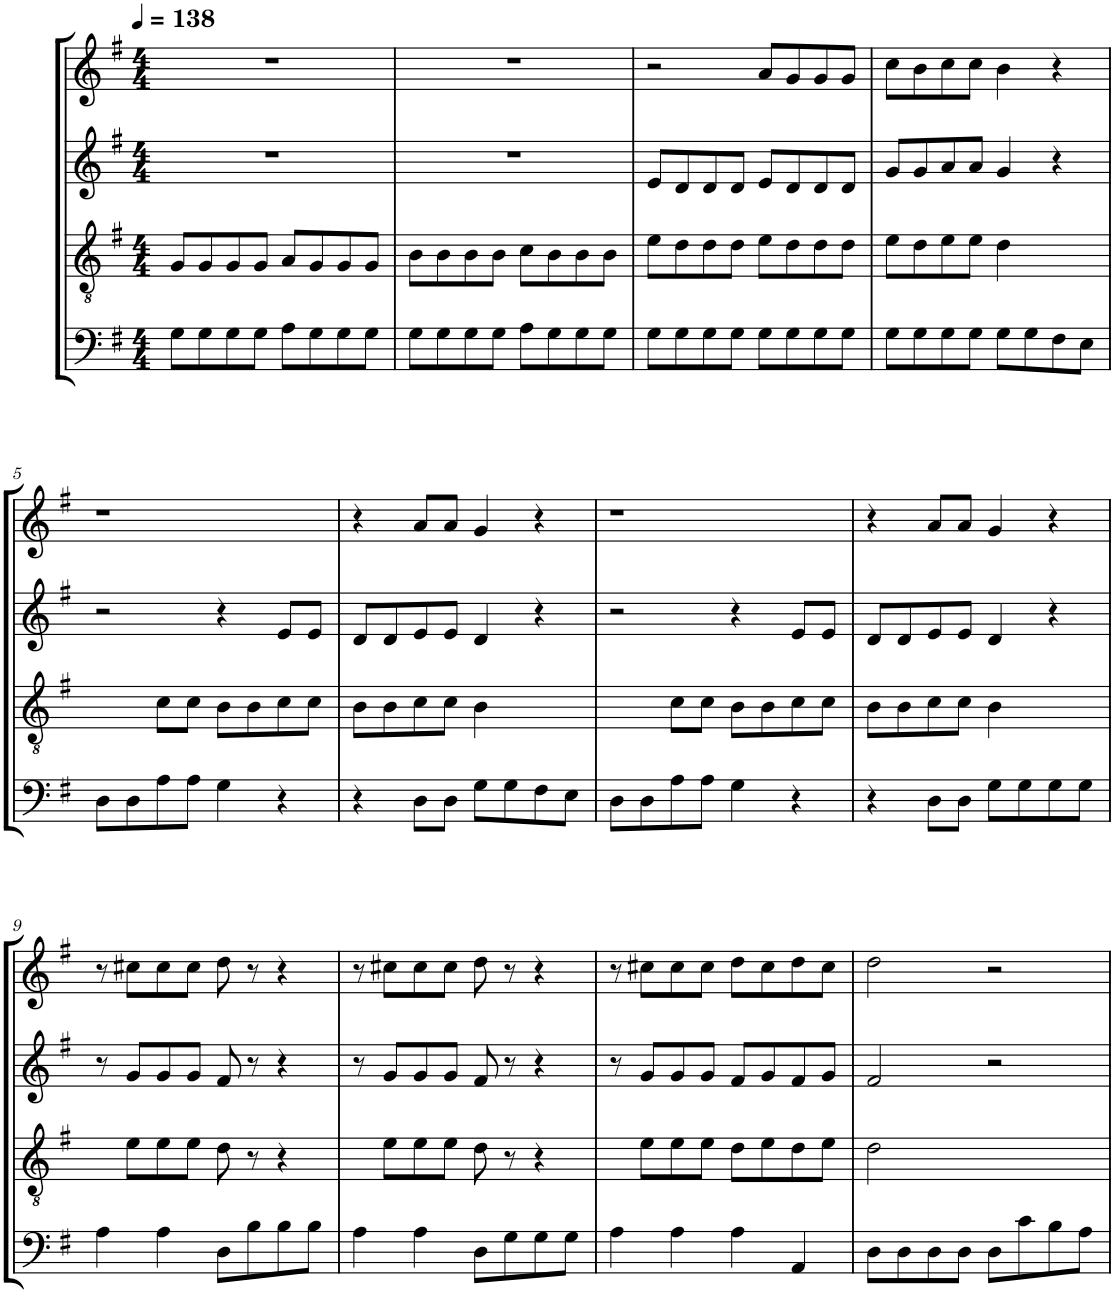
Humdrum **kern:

**kern	**kern	**kern	**kern
*part4	*part3	*part2	*part1
*staff4	*staff3	*staff2	*staff1
*I"Part 4	*I"Part 3	*I"Part 2	*I"Part 1
*clefF4	*clefGv2	*clefG2	*clefG2
*k[f#]	*k[f#]	*k[f#]	*k[f#]
*M4/4	*M4/4	*M4/4	*M4/4
*MM138	*MM138	*MM138	*MM138
=1	=1	=1	=1
8G\L	8G/L	1r	1r
8G\	8G/	.	.
8G\	8G/	.	.
8G\J	8G/J	.	.
8A\L	8A/L	.	.
8G\	8G/	.	.
8G\	8G/	.	.
8G\J	8G/J	.	.
=2	=2	=2	=2
8G\L	8B\L	1r	1r
8G\	8B\	.	.
8G\	8B\	.	.
8G\J	8B\J	.	.
8A\L	8c\L	.	.
8G\	8B\	.	.
8G\	8B\	.	.
8G\J	8B\J	.	.
=3	=3	=3	=3
8G\L	8e\L	8e/L	2r
8G\	8d\	8d/	.
8G\	8d\	8d/	.
8G\J	8d\J	8d/J	.
8G\L	8e\L	8e/L	8a/L
8G\	8d\	8d/	8g/
8G\	8d\	8d/	8g/
8G\J	8d\J	8d/J	8g/J
=4	=4	=4	=4
8G\L	8e\L	8g/L	8cc\L
8G\	8d\	8g/	8b\
8G\	8e\	8a/	8cc\
8G\J	8e\J	8a/J	8cc\J
8G\L	4d\	4g/	4b\
8G\	.	.	.
8F#\	4ryy	4r	4r
8E\J	.	.	.
!!LO:LB:g=z
=5	=5	=5	=5
8D\L	4ryy	2r	1r
8D\	.	.	.
8A\	8c\L	.	.
8A\J	8c\J	.	.
4G\	8B\L	4r	.
.	8B\	.	.
4r	8c\	8e/L	.
.	8c\J	8e/J	.
=6	=6	=6	=6
4r	8B\L	8d/L	4r
.	8B\	8d/	.
8D\L	8c\	8e/	8a/L
8D\J	8c\J	8e/J	8a/J
8G\L	4B\	4d/	4g/
8G\	.	.	.
8F#\	4ryy	4r	4r
8E\J	.	.	.
=7	=7	=7	=7
8D\L	4ryy	2r	1r
8D\	.	.	.
8A\	8c\L	.	.
8A\J	8c\J	.	.
4G\	8B\L	4r	.
.	8B\	.	.
4r	8c\	8e/L	.
.	8c\J	8e/J	.
=8	=8	=8	=8
4r	8B\L	8d/L	4r
.	8B\	8d/	.
8D\L	8c\	8e/	8a/L
8D\J	8c\J	8e/J	8a/J
8G\L	4B\	4d/	4g/
8G\	.	.	.
8G\	4ryy	4r	4r
8G\J	.	.	.
!!LO:LB:g=z
=9	=9	=9	=9
4A\	8ryy	8r	8r
.	8e\L	8g/L	8cc#X\L
4A\	8e\	8g/	8cc#\
.	8e\J	8g/J	8cc#\J
8D\L	8d\	8f#/	8dd\
8B\	8r	8r	8r
8B\	4r	4r	4r
8B\J	.	.	.
=10	=10	=10	=10
4A\	8ryy	8r	8r
.	8e\L	8g/L	8cc#X\L
4A\	8e\	8g/	8cc#\
.	8e\J	8g/J	8cc#\J
8D\L	8d\	8f#/	8dd\
8G\	8r	8r	8r
8G\	4r	4r	4r
8G\J	.	.	.
=11	=11	=11	=11
4A\	8ryy	8r	8r
.	8e\L	8g/L	8cc#X\L
4A\	8e\	8g/	8cc#\
.	8e\J	8g/J	8cc#\J
4A\	8d\L	8f#/L	8dd\L
.	8e\	8g/	8cc#\
4AA/	8d\	8f#/	8dd\
.	8e\J	8g/J	8cc#\J
=12	=12	=12	=12
8D\L	2d\	2f#/	2dd\
8D\	.	.	.
8D\	.	.	.
8D\J	.	.	.
8D\L	2ryy	2r	2r
8c\	.	.	.
8B\	.	.	.
8A\J	.	.	.
=	=	=	=
*-	*-	*-	*-
